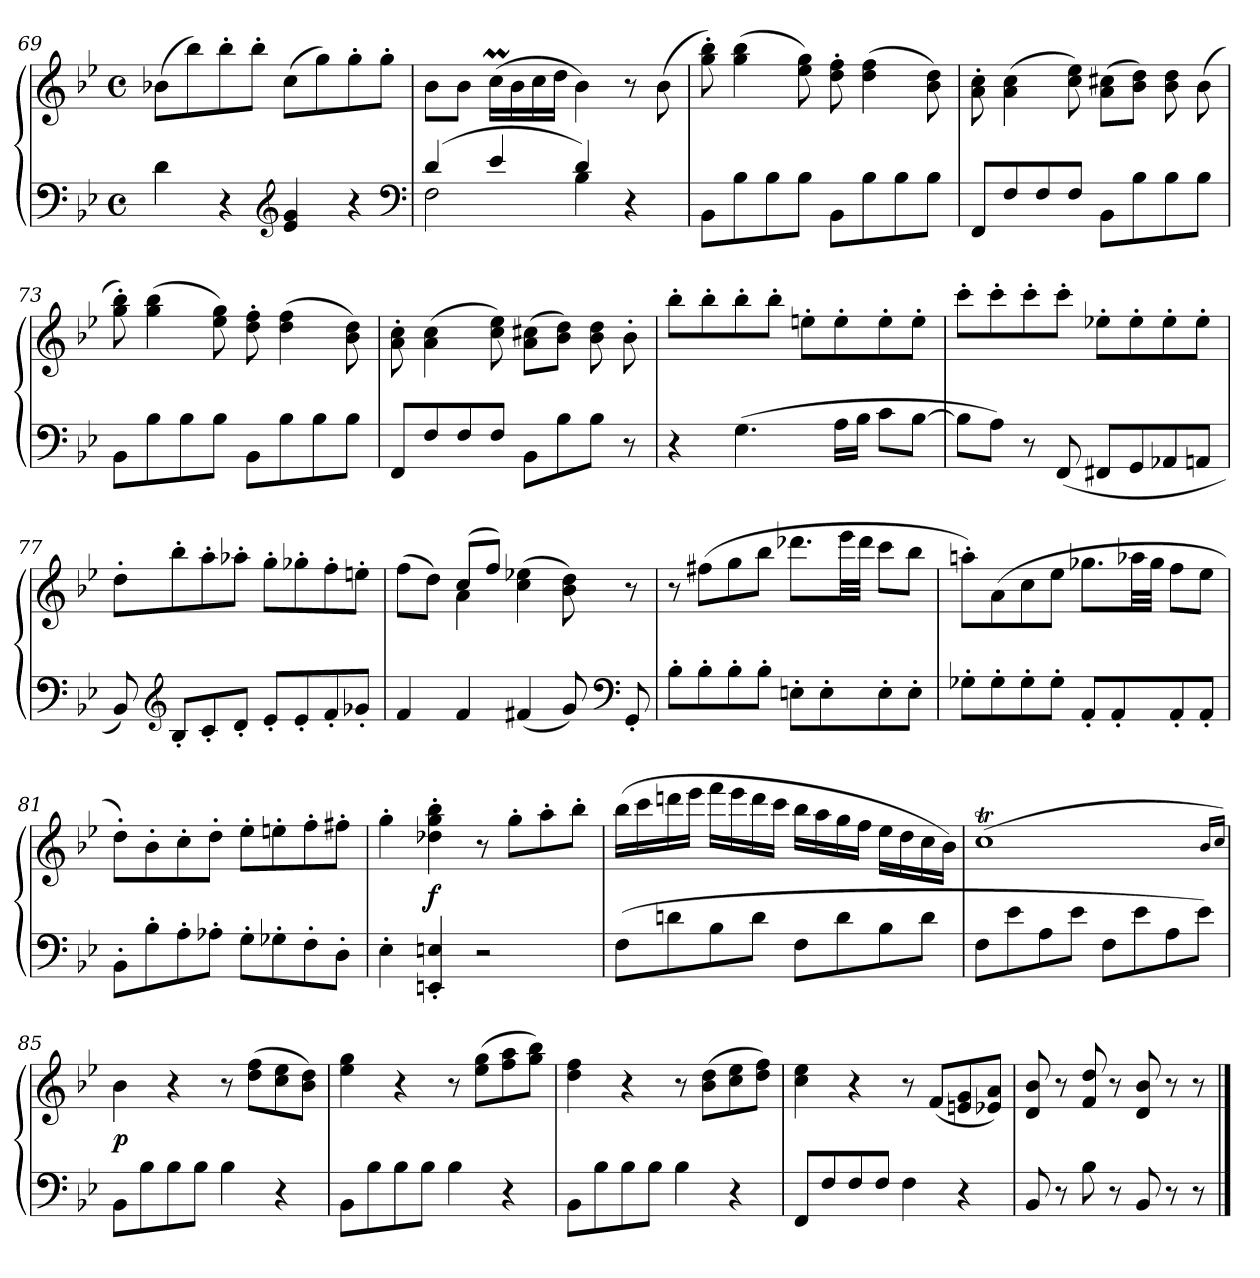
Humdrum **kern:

**kern	**kern	**dynam
*part1	*part1	*part1
*staff2	*staff1	*staff1/2
*clefF4	*clefG2	*
*k[b-e-]	*k[b-e-]	*
*B-:	*B-:	*
*M4/4	*M4/4	*
*met(c)	*met(c)	*
=69	=69	=69
4d	(8b-XL	.
.	8bb-)	.
4r	8bb-'	.
.	8bb-'J	.
*clefG2	*	*
4e- 4g	(8ccL	.
.	8gg)	.
4r	8gg'	.
.	8gg'J	.
*clefF4	*	*
=70	=70	=70
*^	*	*
(4d	2F	8b-L	.
.	.	8b-J	.
4e-	.	(16ccMLL	.
.	.	16b-	.
.	.	16cc	.
.	.	16ddJJ	.
4d)	4B-	4b-)	.
4r	4ryy	8r	.
.	.	(8b-	.
*v	*v	*	*
=71	=71	=71
8BB-L	8gg' 8bb-')	.
8B-	(4gg 4bb-	.
8B-	.	.
8B-J	8ee- 8gg)	.
8BB-L	8dd' 8ff'	.
8B-	(4dd 4ff	.
8B-	.	.
8B-J	8b- 8dd)	.
=72	=72	=72
8FF/L	8a' 8cc'	.
8F/	(4a 4cc	.
8F/	.	.
8F/J	8cc 8ee-)	.
8BB-L	(8a 8cc#XL	.
8B-	8b- 8ddJ)	.
8B-	8b- 8dd	.
8B-J	(8b-	.
=73	=73	=73
8BB-L	8gg' 8bb-')	.
8B-	(4gg 4bb-	.
8B-	.	.
8B-J	8ee- 8gg)	.
8BB-L	8dd' 8ff'	.
8B-	(4dd 4ff	.
8B-	.	.
8B-J	8b- 8dd)	.
=74	=74	=74
8FF/L	8a' 8cc'	.
8F/	(4a 4cc	.
8F/	.	.
8F/J	8cc 8ee-)	.
8BB-L	(8a 8cc#XL	.
8B-	8b- 8ddJ)	.
8B-J	8b- 8dd	.
8r	8b-'	.
=75	=75	=75
4r	8bb-'L	.
.	8bb-'	.
(4.G	8bb-'	.
.	8bb-'J	.
.	8een'L	.
16ALL	8ee'	.
16B-JJ	.	.
8cL	8ee'	.
[8B-J	8ee'J	.
=76	=76	=76
8B-L]	8ccc'L	.
8AJ)	8ccc'	.
8r	8ccc'	.
(8FF	8ccc'J	.
8FF#XL	8ee-X'L	.
8GG	8ee-'	.
8AA-X	8ee-'	.
8AAnJ	8ee-'J	.
=77	=77	=77
8BB-)	8dd'L	.
*clefG2	*	*
8B-'L	8bb-'	.
8c'	8aa'	.
8d'J	8aa-X'J	.
8e-'L	8gg'L	.
8e-'	8gg-X'	.
8f'	8ff'	.
8g-X'J	8een'J	.
=78	=78	=78
*	*^	*
4f	4ryy	(>8ffL	.
.	.	8ddJ)	.
4f	(8ccL	4a	.
.	8ffJ)	.	.
(4f#X	2ryy	(>4cc 4ee-X	.
8g)	.	8b- 8dd)	.
*clefF4	*	*	*
8GG'	.	8r	.
*	*v	*v	*
=79	=79	=79
8B-'L	8r	.
8B-'	(8ff#XL	.
8B-'	8gg	.
8B-'J	8bb-J	.
8En'L	8.ddd-XL	.
8E'	.	.
.	32eee-LL	.
.	32ddd-JJJ	.
8E'	8cccL	.
8E'J	8bb-J	.
=80	=80	=80
8G-X'L	8aan'L)	.
8G-'	(8a	.
8G-'	8cc	.
8G-'J	8ee-J	.
8AA'L	8.gg-XL	.
8AA'	.	.
.	32aa-XLL	.
.	32gg-JJJ	.
8AA'	8ffL	.
8AA'J	8ee-J	.
=81	=81	=81
8BB-'L	8dd'L)	.
8B-'	8b-'	.
8A'	8cc'	.
8A-X'J	8dd'J	.
8G'L	8ee-'L	.
8G-X'	8een'	.
8F'	8ff'	.
8D'J	8ff#X'J	.
=82	=82	=82
4E-'	4gg'	.
4EEn' 4En'	4dd-X' 4gg' 4bb-'	f
2r	8r	.
.	8gg'L	.
.	8aa'	.
.	8bb-'J	.
=83	=83	=83
(8FL	(16bb-LL	.
.	16ccc	.
8dn	16dddn	.
.	16eee-JJ	.
8B-	16fffLL	.
.	16eee-	.
8dJ	16ddd	.
.	16cccJJ	.
8FL	16bb-LL	.
.	16aa	.
8d	16gg	.
.	16ffJJ	.
8B-	16ee-LL	.
.	16dd	.
8dJ	16cc	.
.	16b-JJ)	.
=84	=84	=84
8FL	(<1ccT	.
8e-	.	.
8A	.	.
8e-J	.	.
8FL	.	.
8e-	.	.
8A	.	.
8e-J)	.	.
.	16qb-/LL	.
.	16qcc/JJ)	.
=85	=85	=85
8BB-L	4b-TTT	p
8B-	.	.
8B-	4r	.
8B-J	.	.
4B-	8r	.
.	(8dd 8ffL	.
4r	8cc 8ee-	.
.	8b- 8ddJ)	.
=86	=86	=86
8BB-L	4ee- 4gg	.
8B-	.	.
8B-	4r	.
8B-J	.	.
4B-	8r	.
.	(8ee- 8ggL	.
4r	8ff 8aa	.
.	8gg 8bb-J)	.
=87	=87	=87
8BB-L	4dd 4ff	.
8B-	.	.
8B-	4r	.
8B-J	.	.
4B-	8r	.
.	(8b- 8ddL	.
4r	8cc 8ee-	.
.	8dd 8ffJ)	.
=88	=88	=88
8FF/L	4cc 4ee-	.
8F/	.	.
8F/	4r	.
8F/J	.	.
4F	8r	.
.	(8fL	.
4r	8en 8g	.
.	8e-X 8aJ)	.
=89	=89	=89
8BB-	8d 8b-	.
8r	8r	.
8B-	8f 8dd	.
8r	8r	.
8BB-	8d 8b-	.
8r	8r	.
8r	8r	.
==	==	==
*-	*-	*-
